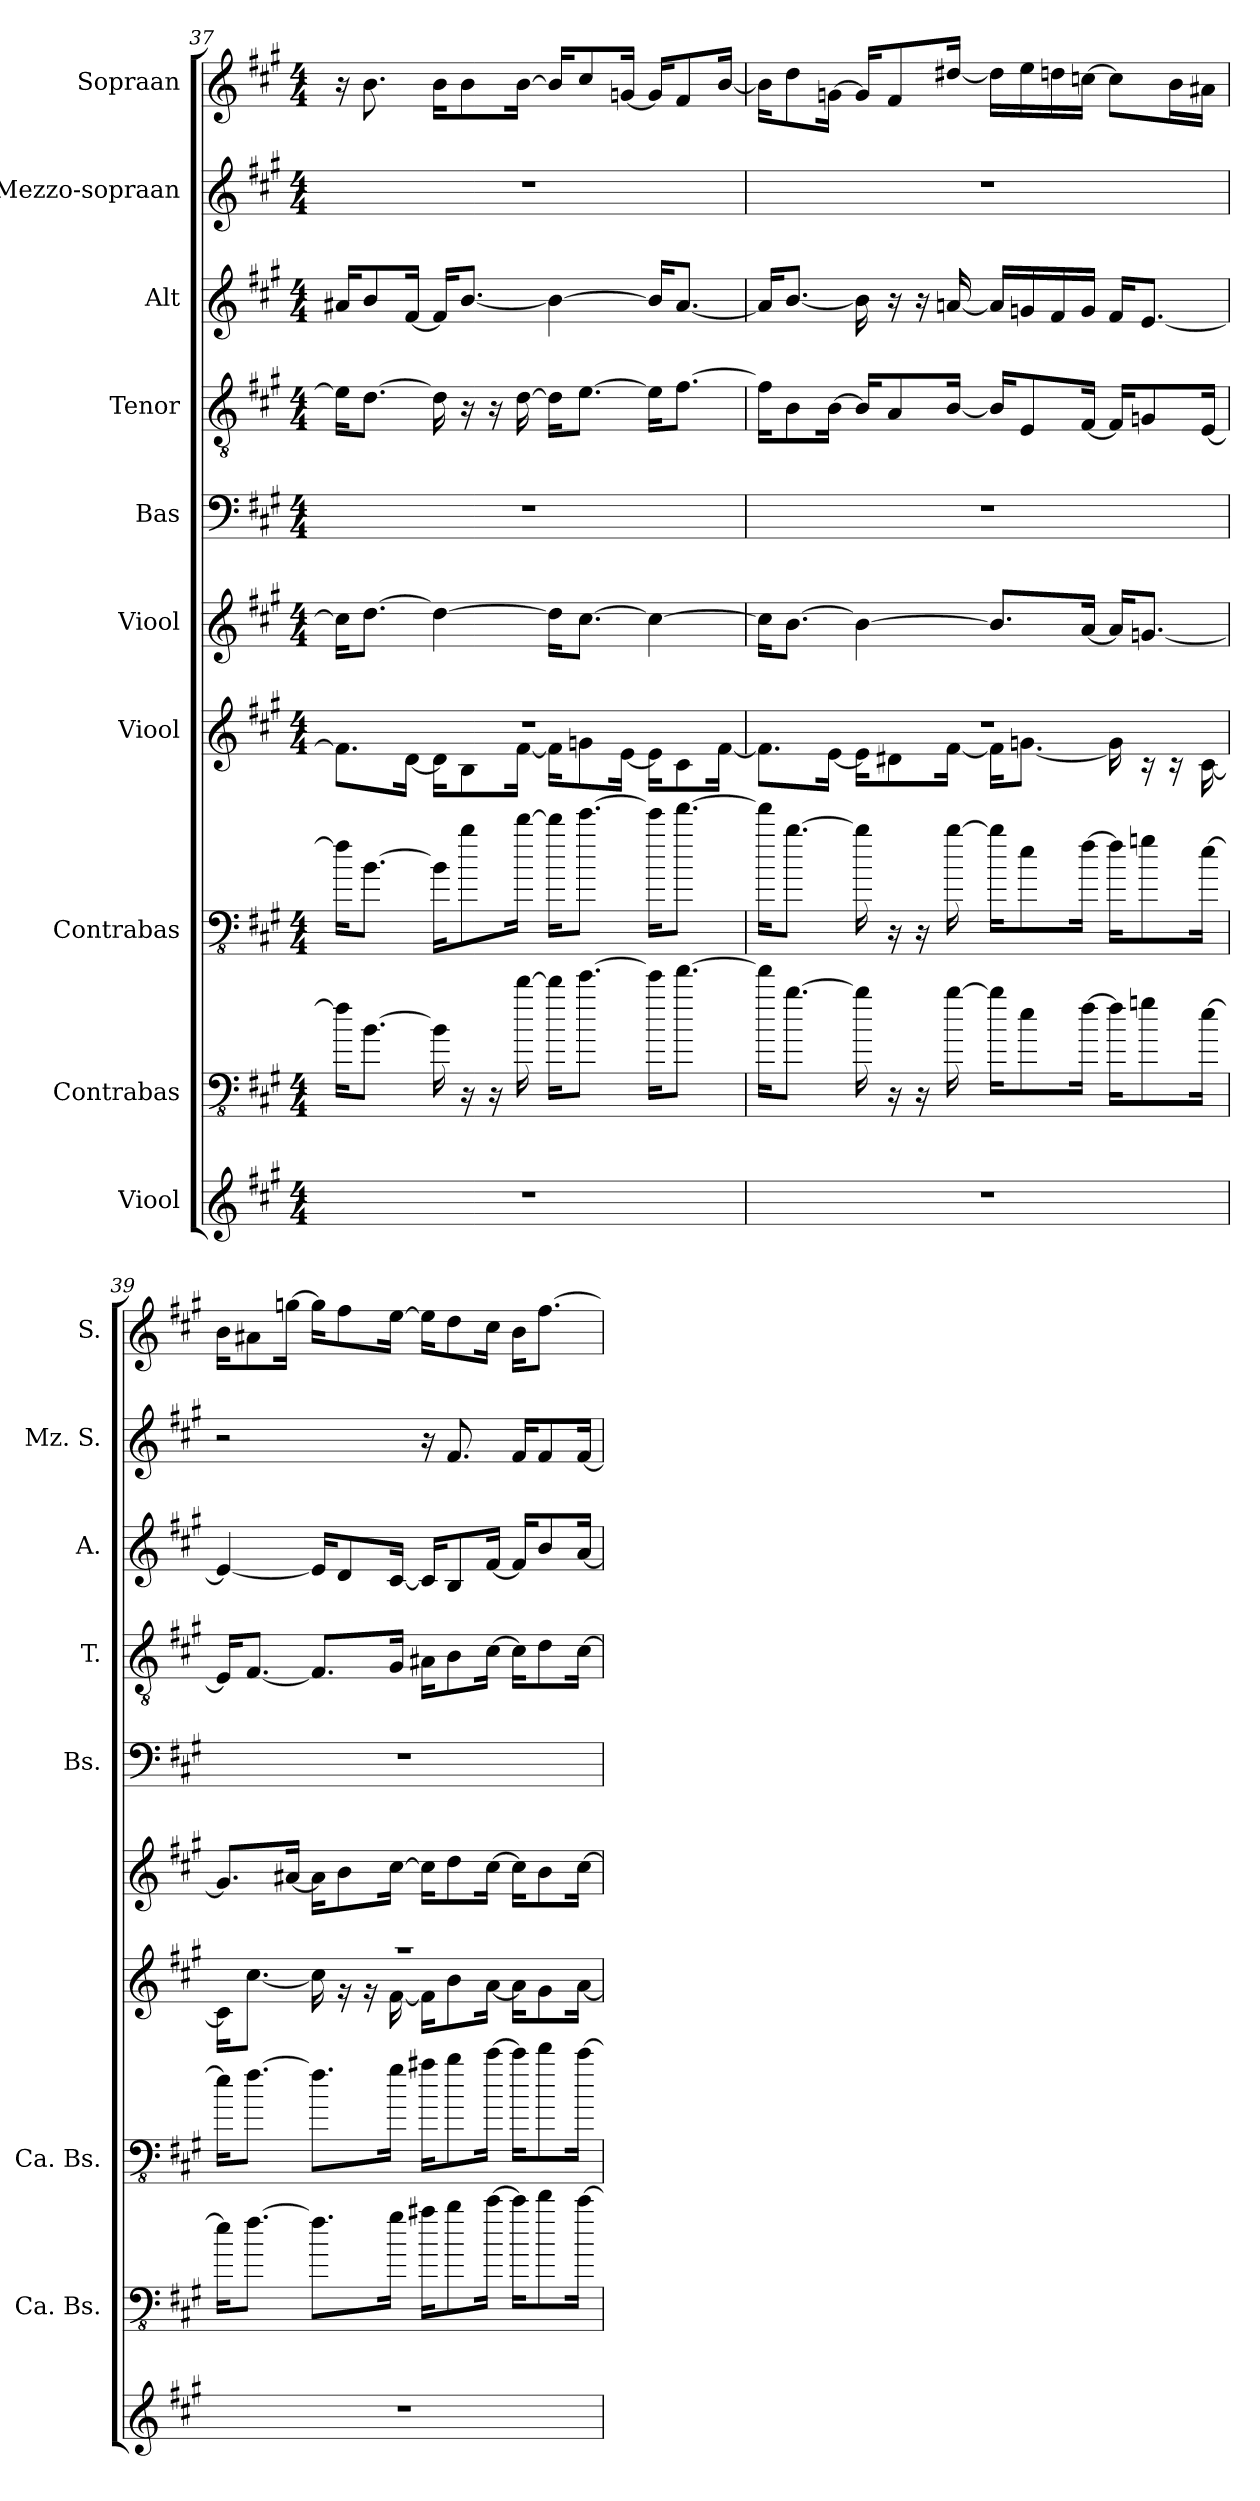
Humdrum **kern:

**kern	**kern	**kern	**kern	**kern	**kern	**kern	**kern	**kern	**kern
*part10	*part9	*part8	*part7	*part6	*part5	*part4	*part3	*part2	*part1
*staff10	*staff9	*staff8	*staff7	*staff6	*staff5	*staff4	*staff3	*staff2	*staff1
*I"Viool	*I"Contrabas	*I"Contrabas	*I"Viool	*I"Viool	*I"Bas	*I"Tenor	*I"Alt	*I"Mezzo-sopraan	*I"Sopraan
*	*I'Ca. Bs.	*I'Ca. Bs.	*	*	*I'Bs.	*I'T.	*I'A.	*I'Mz. S.	*I'S.
*clefG2	*clefFv4	*clefFv4	*clefG2	*clefG2	*clefF4	*clefGv2	*clefG2	*clefG2	*clefG2
*	*ITrd7c12	*ITrd7c12	*	*	*	*	*	*	*
*k[f#c#g#]	*k[f#c#g#]	*k[f#c#g#]	*k[f#c#g#]	*k[f#c#g#]	*k[f#c#g#]	*k[f#c#g#]	*k[f#c#g#]	*k[f#c#g#]	*k[f#c#g#]
*M4/4	*M4/4	*M4/4	*M4/4	*M4/4	*M4/4	*M4/4	*M4/4	*M4/4	*M4/4
=37	=37	=37	=37	=37	=37	=37	=37	=37	=37
*	*	*	*^	*	*	*	*	*	*
1r	16F#\KL]	16F#\KL]	1r	8.f#\L]	16cc#\KL]	1r	16e\KL]	16a#X/KL	1r	16r
.	[8.BB\J	[8.BB\J	.	.	[8.dd\J	.	[8.d\J	8b/	.	8.b\
.	.	.	.	[16d\Jk	.	.	.	[16f#/Jk	.	.
.	16BB\]	16BB\KL]	.	16d\KL]	4dd\_	.	16d\]	16f#/KL]	.	16b\KL
.	16r	8B\	.	8B\	.	.	16r	[8.b/J	.	8b\
.	16r	.	.	.	.	.	16r	.	.	.
.	[16d\	[16d\Jk	.	[16f#\Jk	.	.	[16d\	.	.	[16b\Jk
.	16d\KL]	16d\KL]	.	16f#\KL]	16dd\KL]	.	16d\KL]	4b\_	.	16b/KL]
.	[8.e\J	[8.e\J	.	8gn\	[8.cc#\J	.	[8.e\J	.	.	8cc#/
.	.	.	.	[16e\Jk	.	.	.	.	.	[16gn/Jk
.	16e\KL]	16e\KL]	.	16e\KL]	4cc#\_	.	16e\KL]	16b/KL]	.	16g/KL]
.	[8.f#\J	[8.f#\J	.	8c#\	.	.	[8.f#\J	[8.a#/J	.	8f#/
.	.	.	.	[16f#\Jk	.	.	.	.	.	[16b/Jk
!!LO:LB:g=z
=38	=38	=38	=38	=38	=38	=38	=38	=38	=38	=38
1r	16f#\KL]	16f#\KL]	1r	8.f#\L]	16cc#\KL]	1r	16f#\KL]	16a#/KL]	1r	16b\KL]
.	[8.B\J	[8.B\J	.	.	[8.b\J	.	8B\	[8.b/J	.	8dd\
.	.	.	.	[16e\Jk	.	.	[16B\Jk	.	.	[16gn\Jk
.	16B\]	16B\]	.	16e\KL]	4b\_	.	16B/KL]	16b\]	.	16g/KL]
.	16r	16r	.	8d#X\	.	.	8A/	16r	.	8f#/
.	16r	16r	.	.	.	.	.	16r	.	.
.	[16B\	[16B\	.	[16f#\Jk	.	.	[16B/Jk	[16an/	.	[16dd#X/Jk
.	16B\KL]	16B\KL]	.	16f#\KL]	8.b/L]	.	16B/KL]	16a/LL]	.	16dd#\LL]
.	8E\	8E\	.	[8.gn\J	.	.	8E/	16gn/	.	16ee\
.	.	.	.	.	.	.	.	16f#/	.	16ddn\
.	[16F#\Jk	[16F#\Jk	.	.	[16a/Jk	.	[16F#/Jk	16g/JJ	.	[16ccn\JJ
.	16F#\KL]	16F#\KL]	.	16g\]	16a/KL]	.	16F#/KL]	16f#/KL	.	8cc\L]
.	8Gn\	8Gn\	.	16r	[8.gn/J	.	8Gn/	[8.e/J	.	.
.	.	.	.	16r	.	.	.	.	.	16b\L
.	[16E\Jk	[16E\Jk	.	[16c#\	.	.	[16E/Jk	.	.	16a#X\JJ
=39	=39	=39	=39	=39	=39	=39	=39	=39	=39	=39
1r	16E\KL]	16E\KL]	1r	16c#\KL]	8.g/L]	1r	16E/KL]	4e/_	2r	16b\KL
.	[8.F#\J	[8.F#\J	.	[8.cc#\J	.	.	[8.F#/J	.	.	8a#X\
.	.	.	.	.	[16a#X/Jk	.	.	.	.	[16ggn\Jk
.	8.F#\L]	8.F#\L]	.	16cc#\]	16a#\KL]	.	8.F#/L]	16e/KL]	.	16gg\KL]
.	.	.	.	16r	8b\	.	.	8d/	.	8ff#\
.	.	.	.	16r	.	.	.	.	.	.
.	16G#\Jk	16G#\Jk	.	[16f#\	[16cc#\Jk	.	16G#/Jk	[16c#/Jk	.	[16ee\Jk
.	16A#X\KL	16A#X\KL	.	16f#\KL]	16cc#\KL]	.	16A#X\KL	16c#/KL]	16r	16ee\KL]
.	8B\	8B\	.	8b\	8dd\	.	8B\	8B/	8.f#/	8dd\
.	[16c#\Jk	[16c#\Jk	.	[16a\Jk	[16cc#\Jk	.	[16c#\Jk	[16f#/Jk	.	16cc#\Jk
.	16c#\KL]	16c#\KL]	.	16a\KL]	16cc#\KL]	.	16c#\KL]	16f#/KL]	16f#/KL	16b\KL
.	8d\	8d\	.	8g#\	8b\	.	8d\	8b/	8f#/	[8.ff#\J
.	[16c#\Jk	[16c#\Jk	.	[16a\Jk	[16cc#\Jk	.	[16c#\Jk	[16a/Jk	[16f#/Jk	.
*	*	*	*v	*v	*	*	*	*	*	*
=	=	=	=	=	=	=	=	=	=
*-	*-	*-	*-	*-	*-	*-	*-	*-	*-
